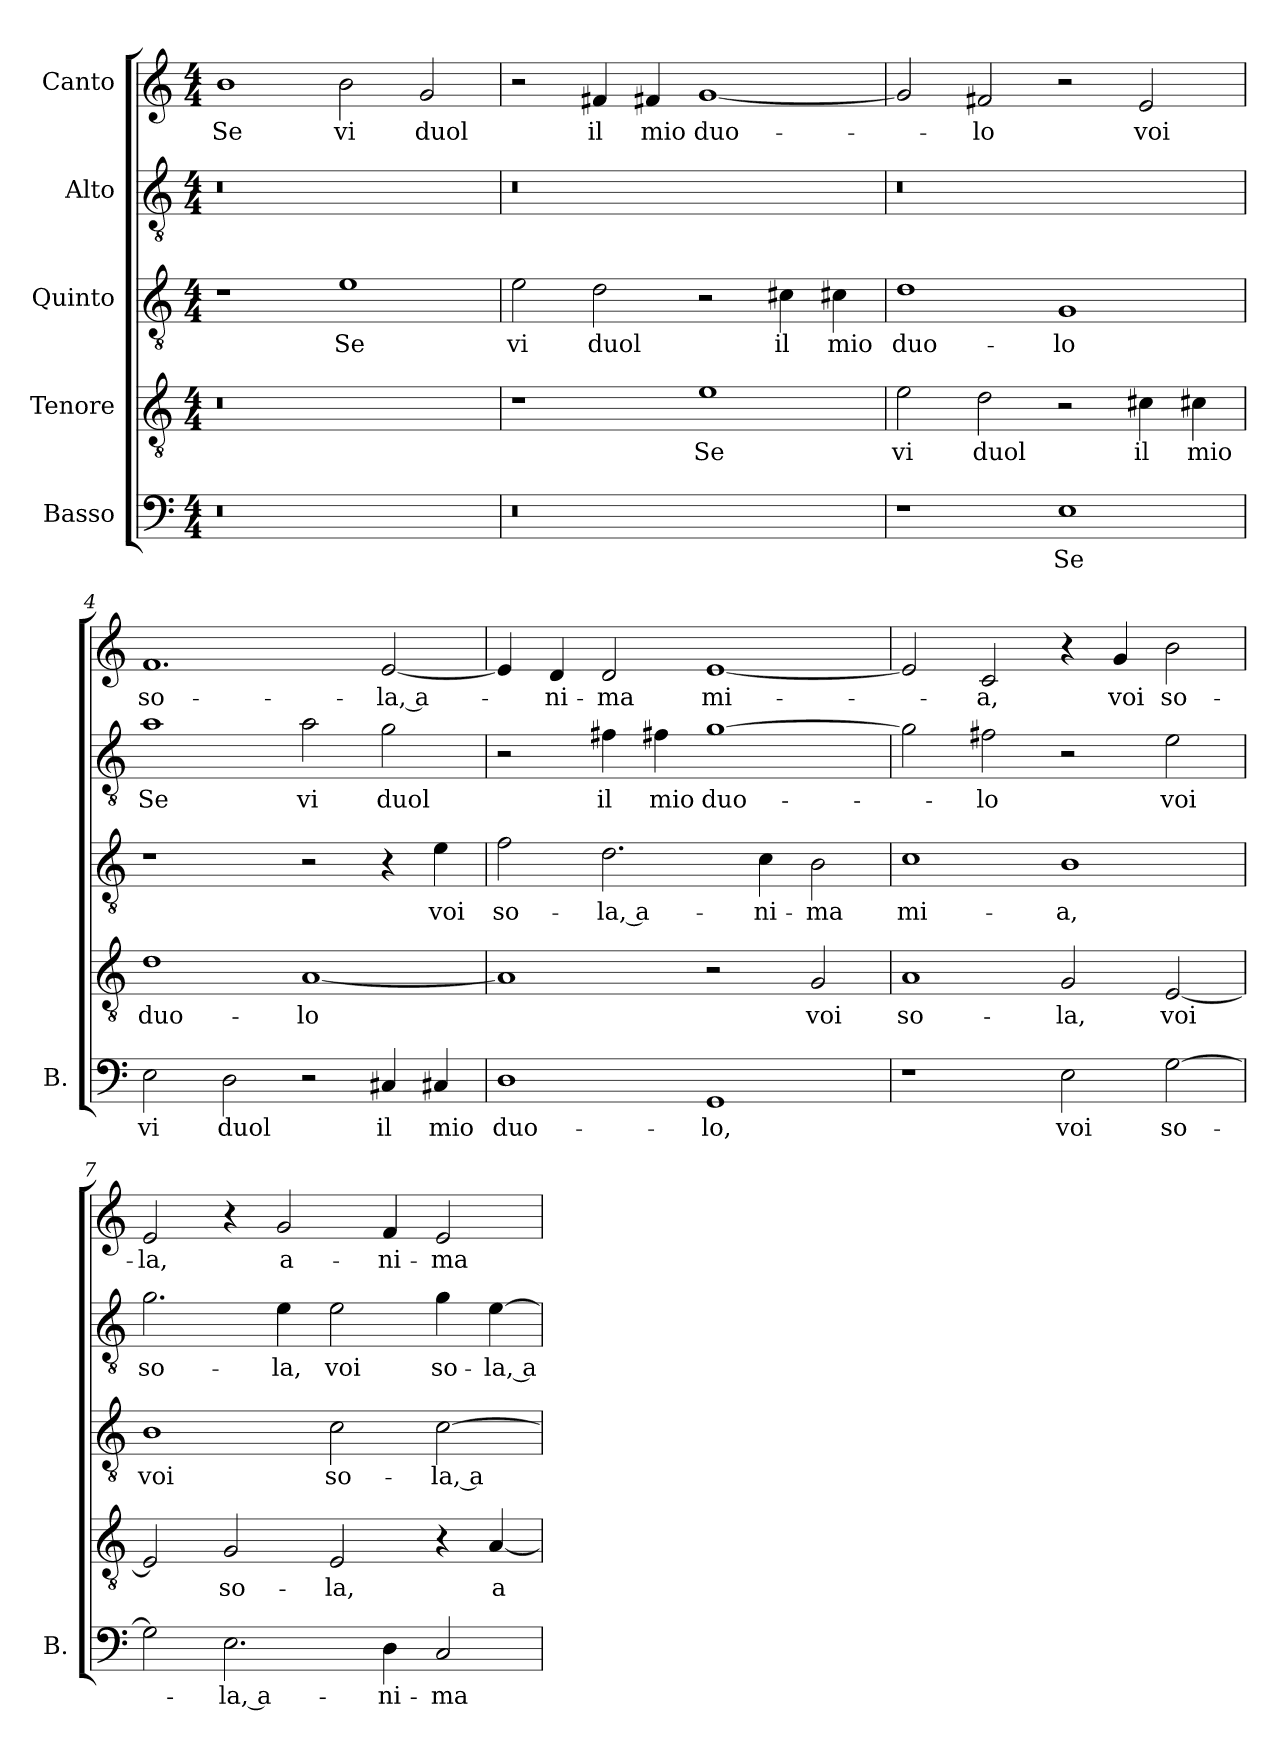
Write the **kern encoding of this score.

**kern	**text	**kern	**text	**kern	**text	**kern	**text	**kern	**text
*part5	*part5	*part4	*part4	*part3	*part3	*part2	*part2	*part1	*part1
*staff5	*staff5	*staff4	*staff4	*staff3	*staff3	*staff2	*staff2	*staff1	*staff1
*I"Basso	*	*I"Tenore	*	*I"Quinto	*	*I"Alto	*	*I"Canto	*
*I'B.	*	*	*	*	*	*	*	*	*
*clefF4	*	*clefGv2	*	*clefGv2	*	*clefGv2	*	*clefG2	*
*k[]	*	*k[]	*	*k[]	*	*k[]	*	*k[]	*
*C:	*	*C:	*	*C:	*	*C:	*	*C:	*
*M4/4	*	*M4/4	*	*M4/4	*	*M4/4	*	*M4/4	*
=1	=1	=1	=1	=1	=1	=1	=1	=1	=1
!LO:N:vis=0	!	!LO:N:vis=0	!	!	!	!LO:N:vis=0	!	!	!
1r	.	1r	.	1r	.	1r	.	1b\	Se
1ryy	.	1ryy	.	1e\	Se	1ryy	.	2b\	vi
.	.	.	.	.	.	.	.	2g/	duol
=2	=2	=2	=2	=2	=2	=2	=2	=2	=2
!LO:N:vis=0	!	!	!	!	!	!LO:N:vis=0	!	!	!
1r	.	1r	.	2e\	vi	1r	.	2r	.
.	.	.	.	2d\	duol	.	.	4f#X/	il
.	.	.	.	.	.	.	.	4f#X/	mio
1ryy	.	1e\	Se	2r	.	1ryy	.	[1g/	duo-
.	.	.	.	4c#X\	il	.	.	.	.
.	.	.	.	4c#X\	mio	.	.	.	.
=3	=3	=3	=3	=3	=3	=3	=3	=3	=3
!	!	!	!	!	!	!LO:N:vis=0	!	!	!
1r	.	2e\	vi	1d\	duo-	1r	.	2g/]	.
.	.	2d\	duol	.	.	.	.	2f#X/	-lo
1E\	Se	2r	.	1G/	-lo	1ryy	.	2r	.
.	.	4c#X\	il	.	.	.	.	2e/	voi
.	.	4c#X\	mio	.	.	.	.	.	.
=4	=4	=4	=4	=4	=4	=4	=4	=4	=4
2E\	vi	1d\	duo-	1r	.	1a\	Se	1.f/	so-
2D\	duol	.	.	.	.	.	.	.	.
2r	.	[1A/	-lo	2r	.	2a\	vi	.	.
4C#X/	il	.	.	4r	.	2g\	duol	[2e/	-la, a-
4C#X/	mio	.	.	4e\	voi	.	.	.	.
=5	=5	=5	=5	=5	=5	=5	=5	=5	=5
1D\	duo-	1A/]	.	2f\	so-	2r	.	4e/]	.
.	.	.	.	.	.	.	.	4d/	-ni-
.	.	.	.	2.d\	-la, a-	4f#X\	il	2d/	-ma
.	.	.	.	.	.	4f#X\	mio	.	.
1GG/	-lo,	2r	.	.	.	[1g\	duo-	[1e/	mi-
.	.	.	.	4c\	-ni-	.	.	.	.
.	.	2G/	voi	2B\	-ma	.	.	.	.
=6	=6	=6	=6	=6	=6	=6	=6	=6	=6
1r	.	1A/	so-	1c\	mi-	2g\]	.	2e/]	.
.	.	.	.	.	.	2f#X\	-lo	2c/	-a,
2E\	voi	2G/	-la,	1B\	-a,	2r	.	4r	.
.	.	.	.	.	.	.	.	4g/	voi
[2G\	so-	[2E/	voi	.	.	2e\	voi	2b\	so-
=7	=7	=7	=7	=7	=7	=7	=7	=7	=7
2G\]	.	2E/]	.	1B\	voi	2.g\	so-	2e/	-la,
2.E\	-la, a-	2G/	so-	.	.	.	.	4r	.
.	.	.	.	.	.	4e\	-la,	2g/	a-
.	.	2E/	-la,	2c\	so-	2e\	voi	.	.
4D\	-ni-	.	.	.	.	.	.	4f/	-ni-
2C/	-ma	4r	.	[2c\	-la, a-	4g\	so-	2e/	-ma
.	.	[4A/	a-	.	.	[4e\	-la, a-	.	.
=	=	=	=	=	=	=	=	=	=
*-	*-	*-	*-	*-	*-	*-	*-	*-	*-
